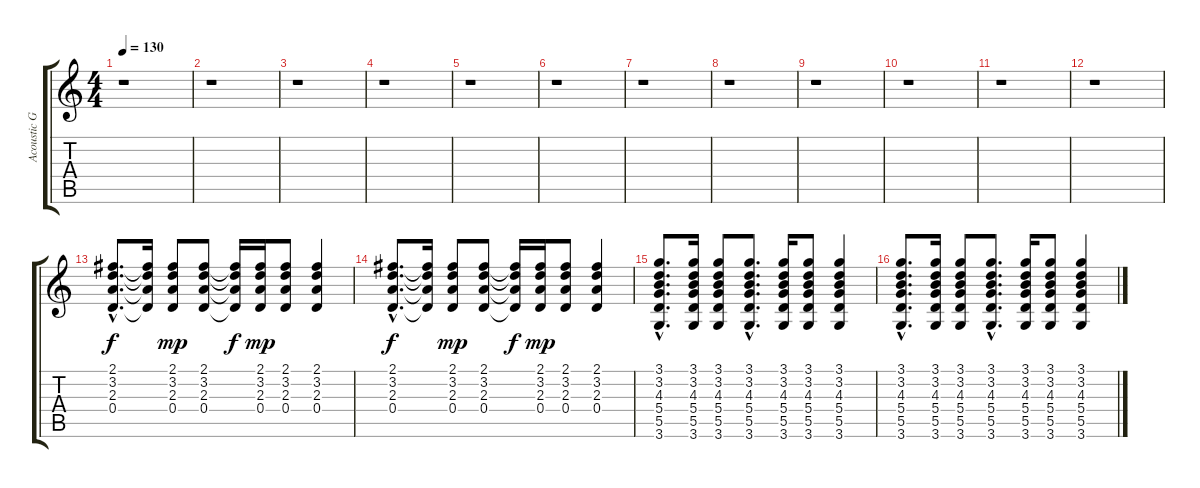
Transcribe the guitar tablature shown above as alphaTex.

\track ("Acoustic Guitar " "Acoustic G") {instrument acousticguitarsteel}
\staff {score tabs}
\tuning (E4 B3 G3 D3 A2 E2) {hide}
\ts (4 4)
\tempo 130
\clef g2
\ks c
r.1{dy f} |
r.1 |
r.1 |
r.1 |
r.1 |
r.1 |
r.1 |
r.1 |
r.1 |
r.1 |
r.1 |
r.1 |
(2.1{hac} 3.2{hac} 2.3{hac} 0.4{hac}).8{d} (2.1{t} 3.2{t} 2.3{t} 0.4{t}).16 (2.1 3.2 2.3 0.4).8{dy mp} (2.1 3.2 2.3 0.4).8 (2.1{t} 3.2{t} 2.3{t} 0.4{t}).16{dy f} (2.1 3.2 2.3 0.4).16{dy mp} (2.1 3.2 2.3 0.4).8 (2.1 3.2 2.3 0.4).4 |
(2.1{hac} 3.2{hac} 2.3{hac} 0.4{hac}).8{d dy f} (2.1{t} 3.2{t} 2.3{t} 0.4{t}).16 (2.1 3.2 2.3 0.4).8{dy mp} (2.1 3.2 2.3 0.4).8 (2.1{t} 3.2{t} 2.3{t} 0.4{t}).16{dy f} (2.1 3.2 2.3 0.4).16{dy mp} (2.1 3.2 2.3 0.4).8 (2.1 3.2 2.3 0.4).4 |
(3.1{hac} 3.2{hac} 4.3{hac} 5.4{hac} 5.5{hac} 3.6{hac}).8{d} (3.1 3.2 4.3 5.4 5.5 3.6).16 (3.1 3.2 4.3 5.4 5.5 3.6).8 (3.1{hac} 3.2{hac} 4.3{hac} 5.4{hac} 5.5{hac} 3.6{hac}).8{d} (3.1 3.2 4.3 5.4 5.5 3.6).16 (3.1 3.2 4.3 5.4 5.5 3.6).8 (3.1 3.2 4.3 5.4 5.5 3.6).4 |
(3.1{hac} 3.2{hac} 4.3{hac} 5.4{hac} 5.5{hac} 3.6{hac}).8{d} (3.1 3.2 4.3 5.4 5.5 3.6).16 (3.1 3.2 4.3 5.4 5.5 3.6).8 (3.1{hac} 3.2{hac} 4.3{hac} 5.4{hac} 5.5{hac} 3.6{hac}).8{d} (3.1 3.2 4.3 5.4 5.5 3.6).16 (3.1 3.2 4.3 5.4 5.5 3.6).8 (3.1 3.2 4.3 5.4 5.5 3.6).4
